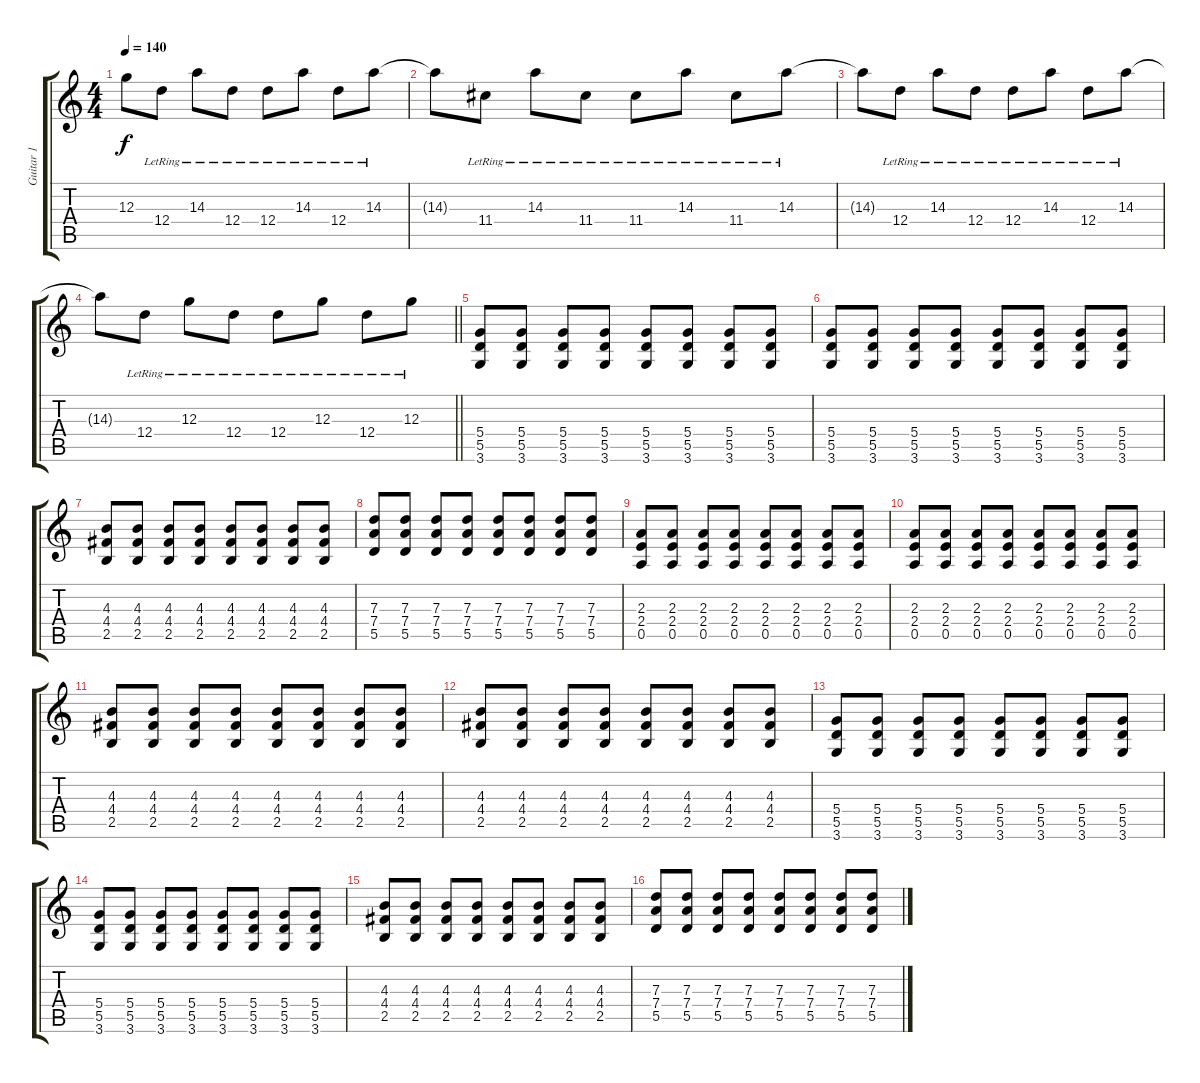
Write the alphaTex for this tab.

\track ("Guitar 1" "Guitar 1") {instrument electricguitarclean}
\staff {score tabs}
\tuning (E4 B3 G3 D3 A2 E2) {hide}
\ts (4 4)
\tempo 140
\clef g2
\ks c
12.3{t}.8{dy f} 12.4{lr}.8 14.3{lr}.8 12.4{lr}.8 12.4{lr}.8 14.3{lr}.8 12.4{lr}.8 14.3{lr}.8 |
14.3{t}.8 11.4{lr}.8 14.3{lr}.8 11.4{lr}.8 11.4{lr}.8 14.3{lr}.8 11.4{lr}.8 14.3{lr}.8 |
14.3{t}.8 12.4{lr}.8 14.3{lr}.8 12.4{lr}.8 12.4{lr}.8 14.3{lr}.8 12.4{lr}.8 14.3{lr}.8 |
\barLineRight lightlight
14.3{t}.8 12.4{lr}.8 12.3{lr}.8 12.4{lr}.8 12.4{lr}.8 12.3{lr}.8 12.4{lr}.8 12.3{lr}.8 |
\section ("" "")
(5.4 5.5 3.6).8{instrument overdrivenguitar} (5.4 5.5 3.6).8 (5.4 5.5 3.6).8 (5.4 5.5 3.6).8 (5.4 5.5 3.6).8 (5.4 5.5 3.6).8 (5.4 5.5 3.6).8 (5.4 5.5 3.6).8 |
(5.4 5.5 3.6).8 (5.4 5.5 3.6).8 (5.4 5.5 3.6).8 (5.4 5.5 3.6).8 (5.4 5.5 3.6).8 (5.4 5.5 3.6).8 (5.4 5.5 3.6).8 (5.4 5.5 3.6).8 |
(4.3 4.4 2.5).8 (4.3 4.4 2.5).8 (4.3 4.4 2.5).8 (4.3 4.4 2.5).8 (4.3 4.4 2.5).8 (4.3 4.4 2.5).8 (4.3 4.4 2.5).8 (4.3 4.4 2.5).8 |
(7.3 7.4 5.5).8 (7.3 7.4 5.5).8 (7.3 7.4 5.5).8 (7.3 7.4 5.5).8 (7.3 7.4 5.5).8 (7.3 7.4 5.5).8 (7.3 7.4 5.5).8 (7.3 7.4 5.5).8 |
(2.3 2.4 0.5).8 (2.3 2.4 0.5).8 (2.3 2.4 0.5).8 (2.3 2.4 0.5).8 (2.3 2.4 0.5).8 (2.3 2.4 0.5).8 (2.3 2.4 0.5).8 (2.3 2.4 0.5).8 |
(2.3 2.4 0.5).8 (2.3 2.4 0.5).8 (2.3 2.4 0.5).8 (2.3 2.4 0.5).8 (2.3 2.4 0.5).8 (2.3 2.4 0.5).8 (2.3 2.4 0.5).8 (2.3 2.4 0.5).8 |
(4.3 4.4 2.5).8 (4.3 4.4 2.5).8 (4.3 4.4 2.5).8 (4.3 4.4 2.5).8 (4.3 4.4 2.5).8 (4.3 4.4 2.5).8 (4.3 4.4 2.5).8 (4.3 4.4 2.5).8 |
(4.3 4.4 2.5).8 (4.3 4.4 2.5).8 (4.3 4.4 2.5).8 (4.3 4.4 2.5).8 (4.3 4.4 2.5).8 (4.3 4.4 2.5).8 (4.3 4.4 2.5).8 (4.3 4.4 2.5).8 |
(5.4 5.5 3.6).8 (5.4 5.5 3.6).8 (5.4 5.5 3.6).8 (5.4 5.5 3.6).8 (5.4 5.5 3.6).8 (5.4 5.5 3.6).8 (5.4 5.5 3.6).8 (5.4 5.5 3.6).8 |
(5.4 5.5 3.6).8 (5.4 5.5 3.6).8 (5.4 5.5 3.6).8 (5.4 5.5 3.6).8 (5.4 5.5 3.6).8 (5.4 5.5 3.6).8 (5.4 5.5 3.6).8 (5.4 5.5 3.6).8 |
(4.3 4.4 2.5).8 (4.3 4.4 2.5).8 (4.3 4.4 2.5).8 (4.3 4.4 2.5).8 (4.3 4.4 2.5).8 (4.3 4.4 2.5).8 (4.3 4.4 2.5).8 (4.3 4.4 2.5).8 |
(7.3 7.4 5.5).8 (7.3 7.4 5.5).8 (7.3 7.4 5.5).8 (7.3 7.4 5.5).8 (7.3 7.4 5.5).8 (7.3 7.4 5.5).8 (7.3 7.4 5.5).8 (7.3 7.4 5.5).8
